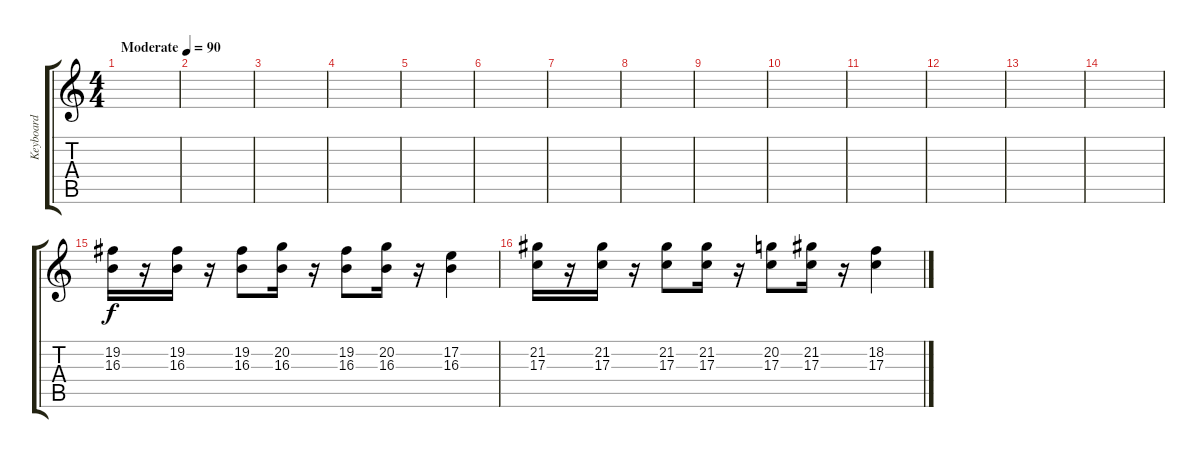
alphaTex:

\track ("Keyboard" "Keyboard") {instrument stringensemble1}
\staff {score tabs}
\tuning (E4 B3 G3 D3 A2 E2) {hide}
\ts (4 4)
\tempo (90 "Moderate")
\clef g2
\ks c
|
|
|
|
|
|
|
|
|
|
|
|
|
|
(19.2 16.3).16 r.16 (19.2 16.3).16 r.16 (19.2 16.3).8 (20.2 16.3).16 r.16 (19.2 16.3).8 (20.2 16.3).16 r.16 (17.2 16.3).4 |
(21.2 17.3).16 r.16 (21.2 17.3).16 r.16 (21.2 17.3).8 (21.2 17.3).16 r.16 (20.2 17.3).8 (21.2 17.3).16 r.16 (18.2 17.3).4
